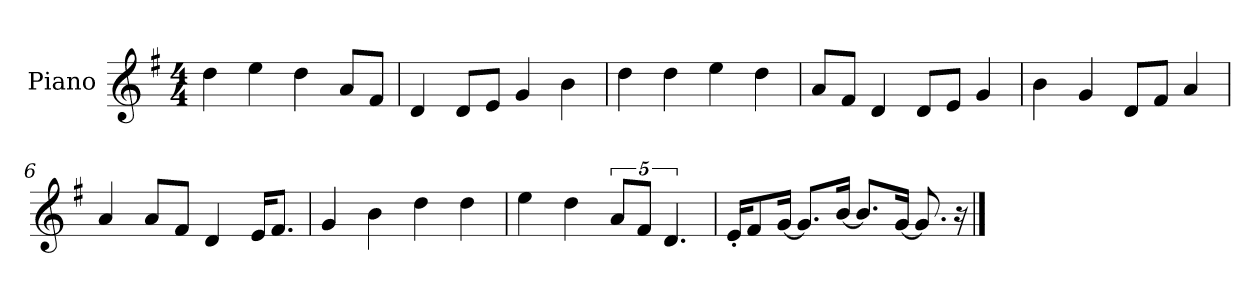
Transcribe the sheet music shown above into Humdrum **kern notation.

**kern
*part1
*staff1
*I"Piano
*I'P-no
*clefG2
*k[f#]
*M4/4
*MM90
=1
4dd\
4ee\
4dd\
8a/L
8f#/J
=2
4d/
8d/L
8e/J
4g/
4b\
=3
4dd\
4dd\
4ee\
4dd\
=4
8a/L
8f#/J
4d/
8d/L
8e/J
4g/
=5
4b\
4g/
8d/L
8f#/J
4a/
=6
4a/
8a/L
8f#/J
4d/
16e/KL
8.f#/J
=7
4g/
4b\
4dd\
4dd\
!!LO:LB:g=z
=8
4ee\
4dd\
10a/L
10f#/J
5.d/
=9
16e'/KL
8f#/
[16g/Jk
8.g/L]
[16b/Jk
8.b/L]
[16g/Jk
8.g/]
16r
==
*-
